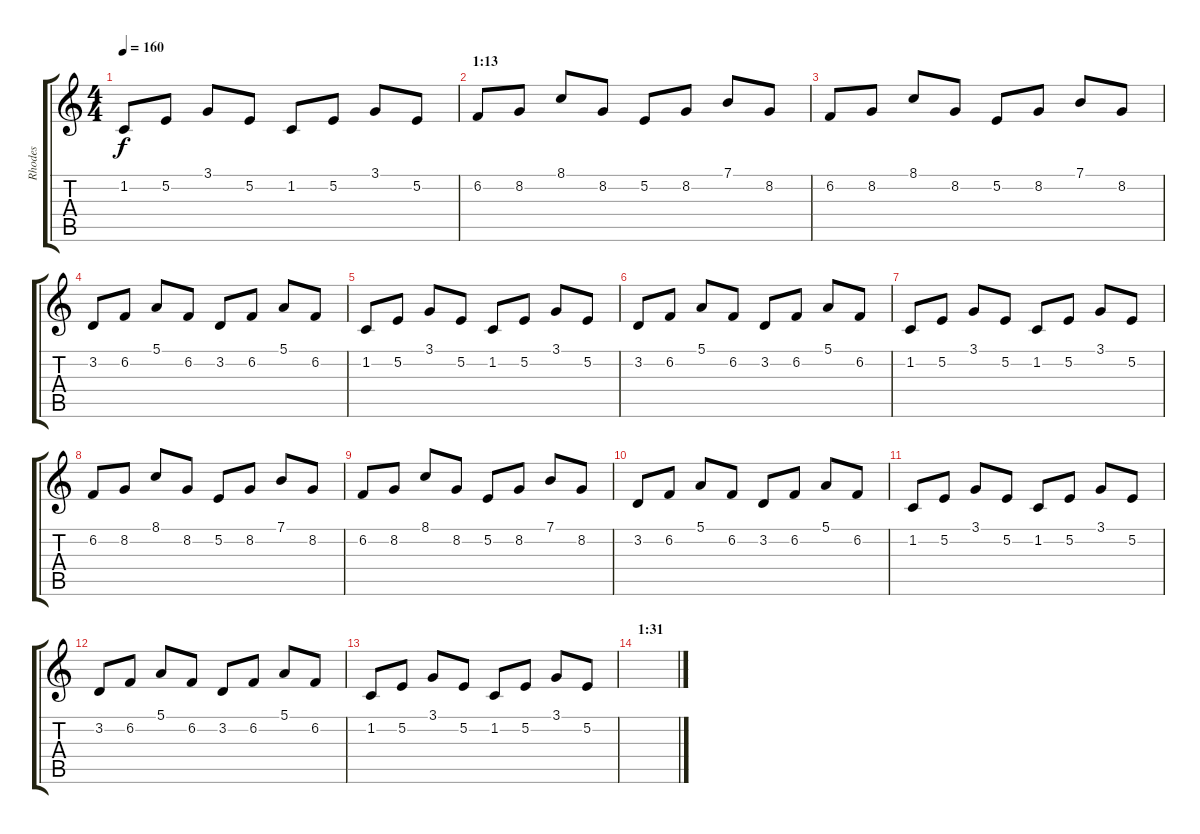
\track ("Rhodes" "Rhodes") {instrument electricpiano1}
\staff {score tabs}
\tuning (E4 B3 G3 D3 A2 E2) {hide}
\ts (4 4)
\tempo 160
\clef g2
\ks c
1.2.8{dy f} 5.2.8 3.1.8 5.2.8 1.2.8 5.2.8 3.1.8 5.2.8 |
\section ("" "1:13")
6.2.8 8.2.8 8.1.8 8.2.8 5.2.8 8.2.8 7.1.8 8.2.8 |
6.2.8 8.2.8 8.1.8 8.2.8 5.2.8 8.2.8 7.1.8 8.2.8 |
3.2.8 6.2.8 5.1.8 6.2.8 3.2.8 6.2.8 5.1.8 6.2.8 |
1.2.8 5.2.8 3.1.8 5.2.8 1.2.8 5.2.8 3.1.8 5.2.8 |
3.2.8 6.2.8 5.1.8 6.2.8 3.2.8 6.2.8 5.1.8 6.2.8 |
1.2.8 5.2.8 3.1.8 5.2.8 1.2.8 5.2.8 3.1.8 5.2.8 |
6.2.8 8.2.8 8.1.8 8.2.8 5.2.8 8.2.8 7.1.8 8.2.8 |
6.2.8 8.2.8 8.1.8 8.2.8 5.2.8 8.2.8 7.1.8 8.2.8 |
3.2.8 6.2.8 5.1.8 6.2.8 3.2.8 6.2.8 5.1.8 6.2.8 |
1.2.8 5.2.8 3.1.8 5.2.8 1.2.8 5.2.8 3.1.8 5.2.8 |
3.2.8 6.2.8 5.1.8 6.2.8 3.2.8 6.2.8 5.1.8 6.2.8 |
1.2.8 5.2.8 3.1.8 5.2.8 1.2.8 5.2.8 3.1.8 5.2.8 |
\section ("" "1:31")
